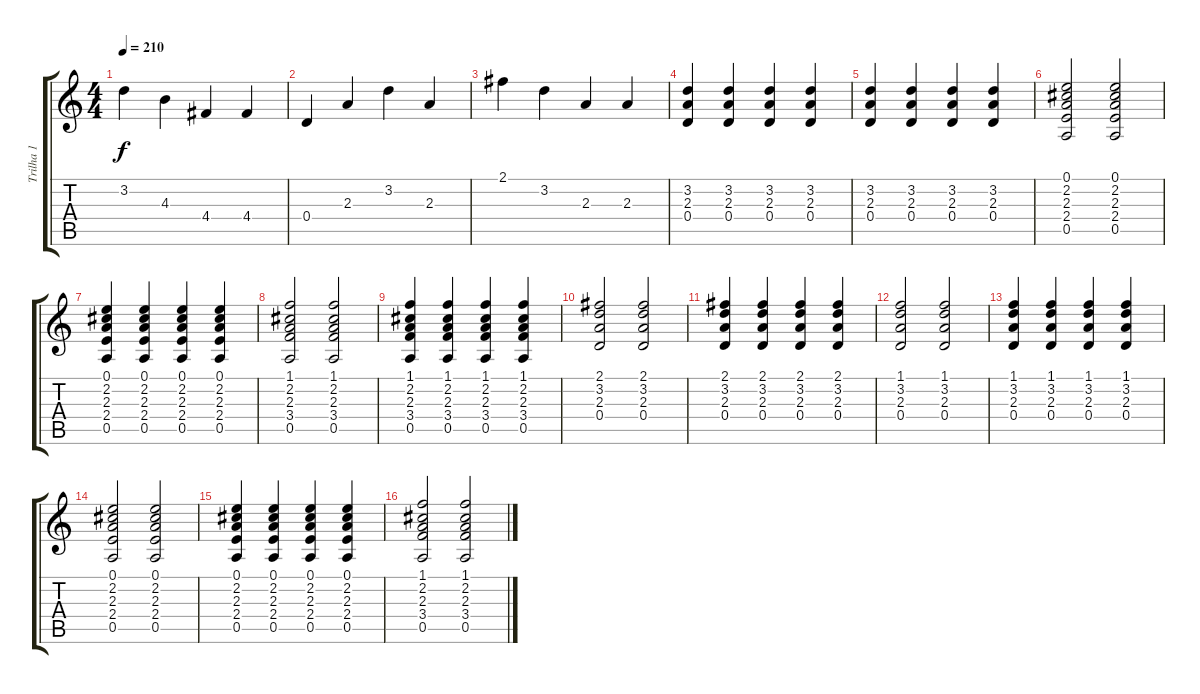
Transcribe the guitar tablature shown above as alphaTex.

\track ("Trilha 1" "Trilha 1") {instrument acousticguitarnylon}
\staff {score tabs}
\tuning (E4 B3 G3 D3 A2 E2) {hide}
\ts (4 4)
\tempo 210
\clef g2
\ks c
3.2.4{dy f} 4.3.4 4.4.4 4.4.4 |
0.4.4 2.3.4 3.2.4 2.3.4 |
2.1.4 3.2.4 2.3.4 2.3.4 |
(3.2 2.3 0.4).4 (3.2 2.3 0.4).4 (3.2 2.3 0.4).4 (3.2 2.3 0.4).4 |
(3.2 2.3 0.4).4 (3.2 2.3 0.4).4 (3.2 2.3 0.4).4 (3.2 2.3 0.4).4 |
(0.1 2.2 2.3 2.4 0.5).2 (0.1 2.2 2.3 2.4 0.5).2 |
(0.1 2.2 2.3 2.4 0.5).4 (0.1 2.2 2.3 2.4 0.5).4 (0.1 2.2 2.3 2.4 0.5).4 (0.1 2.2 2.3 2.4 0.5).4 |
(1.1 2.2 2.3 3.4 0.5).2 (1.1 2.2 2.3 3.4 0.5).2 |
(1.1 2.2 2.3 3.4 0.5).4 (1.1 2.2 2.3 3.4 0.5).4 (1.1 2.2 2.3 3.4 0.5).4 (1.1 2.2 2.3 3.4 0.5).4 |
(2.1 3.2 2.3 0.4).2 (2.1 3.2 2.3 0.4).2 |
(2.1 3.2 2.3 0.4).4 (2.1 3.2 2.3 0.4).4 (2.1 3.2 2.3 0.4).4 (2.1 3.2 2.3 0.4).4 |
(1.1 3.2 2.3 0.4).2 (1.1 3.2 2.3 0.4).2 |
(1.1 3.2 2.3 0.4).4 (1.1 3.2 2.3 0.4).4 (1.1 3.2 2.3 0.4).4 (1.1 3.2 2.3 0.4).4 |
(0.1 2.2 2.3 2.4 0.5).2 (0.1 2.2 2.3 2.4 0.5).2 |
(0.1 2.2 2.3 2.4 0.5).4 (0.1 2.2 2.3 2.4 0.5).4 (0.1 2.2 2.3 2.4 0.5).4 (0.1 2.2 2.3 2.4 0.5).4 |
(1.1 2.2 2.3 3.4 0.5).2 (1.1 2.2 2.3 3.4 0.5).2
